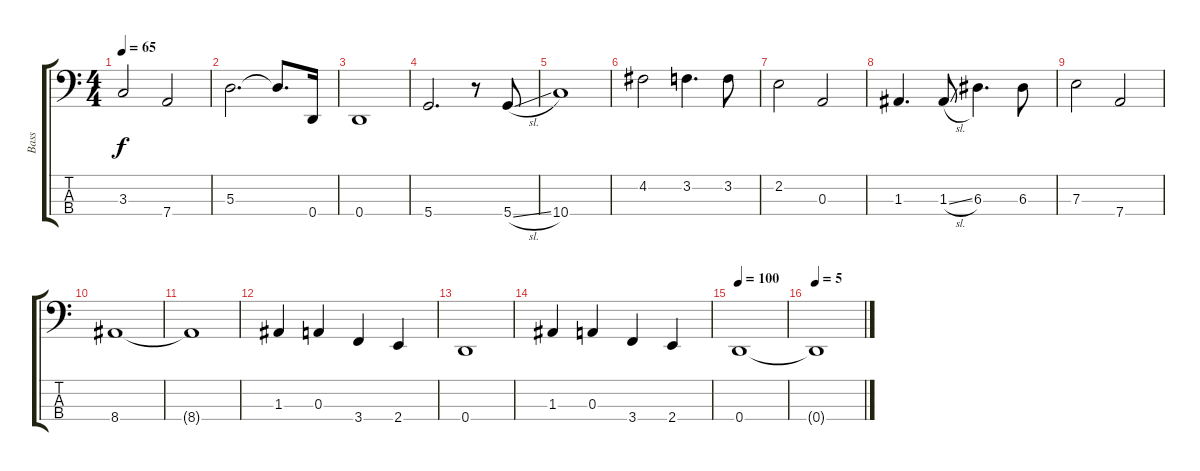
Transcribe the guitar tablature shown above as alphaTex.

\track ("Bass" "Bass") {instrument acousticbass}
\staff {score tabs}
\tuning (G2 D2 A1 D1) {hide}
\ts (4 4)
\tempo 65
\clef f4
\ks c
3.3.2{dy f} 7.4.2 |
5.3.2{d} 5.3{t}.8{d} 0.4.16 |
0.4.1 |
5.4.2{d} r.8 5.4{sl}.8 |
10.4.1 |
4.2.2 3.2.4{d} 3.2.8 |
2.2.2 0.3.2 |
1.3.4{d} 1.3{sl}.8 6.3.4{d} 6.3.8 |
7.3.2 7.4.2 |
8.4.1 |
8.4{t}.1 |
1.3.4 0.3.4 3.4.4 2.4.4 |
0.4.1 |
1.3.4 0.3.4 3.4.4 2.4.4 |
\tempo 100
0.4.1 |
\tempo 5
0.4{t}.1
